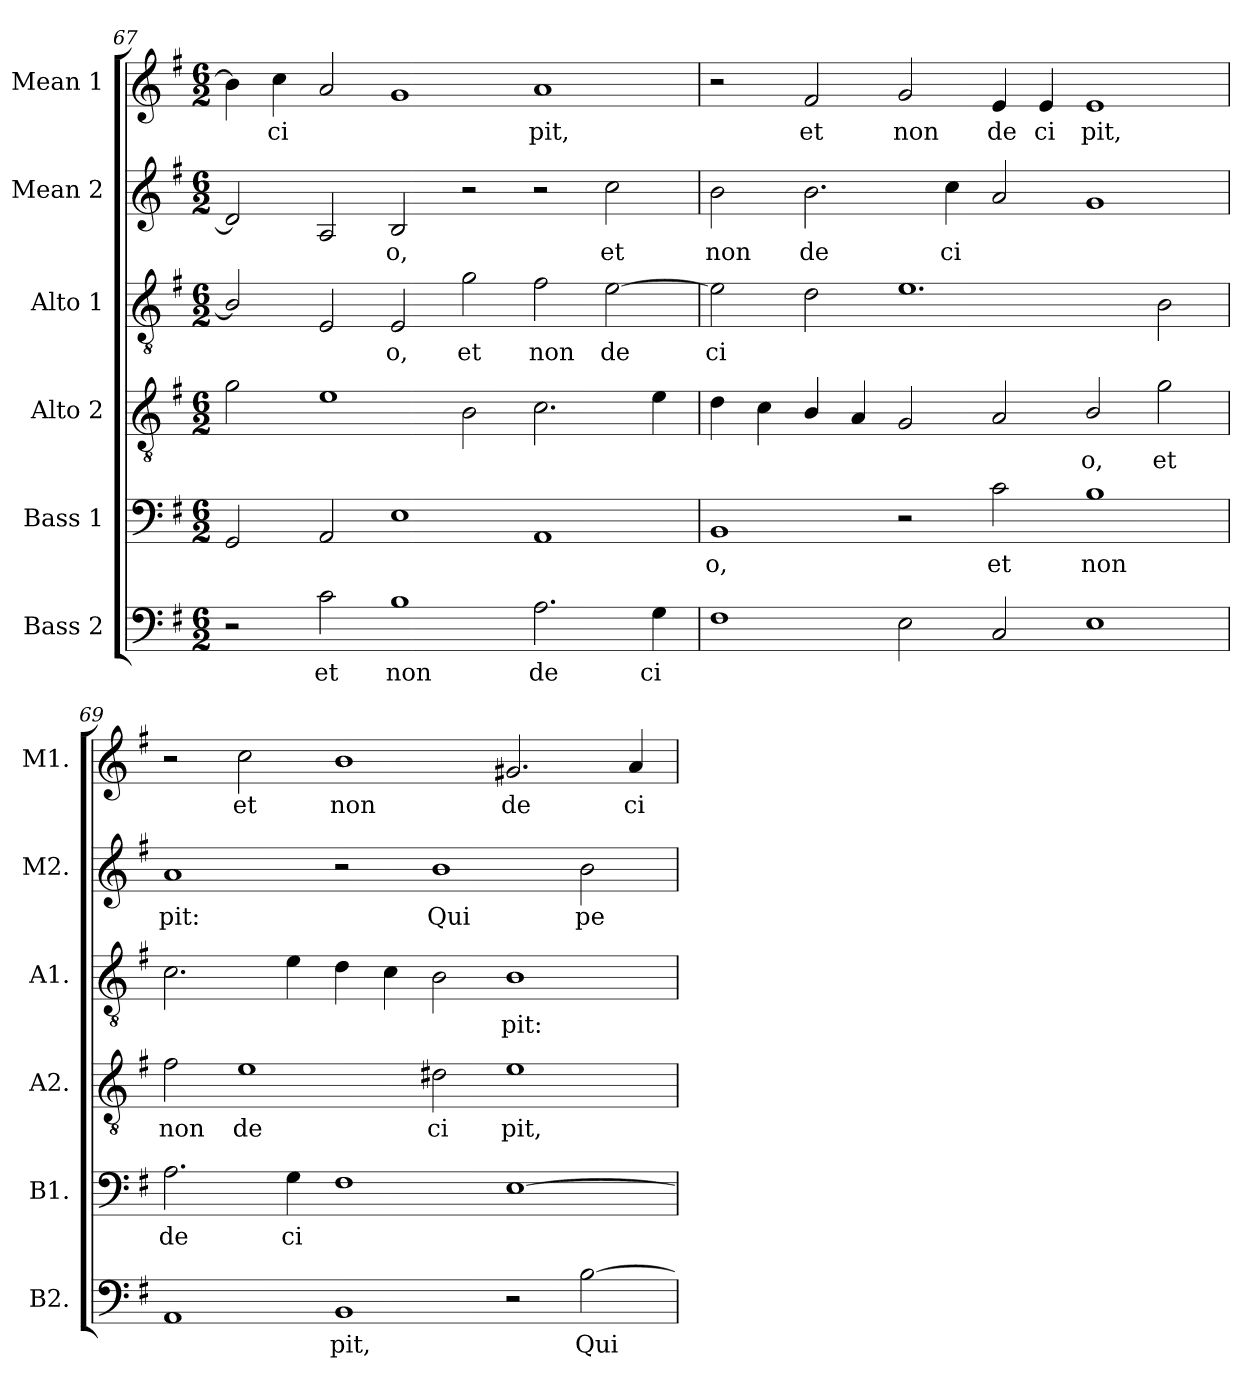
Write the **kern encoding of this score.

**kern	**text	**kern	**text	**kern	**text	**kern	**text	**kern	**text	**kern	**text
*part6	*part6	*part5	*part5	*part4	*part4	*part3	*part3	*part2	*part2	*part1	*part1
*staff6	*staff6	*staff5	*staff5	*staff4	*staff4	*staff3	*staff3	*staff2	*staff2	*staff1	*staff1
*I"Bass 2	*	*I"Bass 1	*	*I"Alto 2	*	*I"Alto 1	*	*I"Mean 2	*	*I"Mean 1	*
*I'B2.	*	*I'B1.	*	*I'A2.	*	*I'A1.	*	*I'M2.	*	*I'M1.	*
*clefF4	*	*clefF4	*	*clefGv2	*	*clefGv2	*	*clefG2	*	*clefG2	*
*	*	*	*	*ITrd7c12	*	*ITrd7c12	*	*	*	*	*
*k[f#]	*	*k[f#]	*	*k[f#]	*	*k[f#]	*	*k[f#]	*	*k[f#]	*
*G:	*	*G:	*	*G:	*	*G:	*	*G:	*	*G:	*
*M6/2	*	*M6/2	*	*M6/2	*	*M6/2	*	*M6/2	*	*M6/2	*
=67	=67	=67	=67	=67	=67	=67	=67	=67	=67	=67	=67
2r	.	2GGi/	.	2Gi\	.	2BBi/]	.	2di/]	.	4bi\]	.
!	!	!	!	!	!	!	!	!	!	!	!LO:LY:b:color=#000000
.	.	.	.	.	.	.	.	.	.	4cci\	ci
!	!LO:LY:b:color=#000000	!	!	!	!	!	!	!	!	!	!
2ci\	et	2AAi/	.	1Ei	.	2EEi/	.	2Ai/	.	2ai/	.
!	!LO:LY:b:color=#000000	!	!	!	!	!	!	!	!	!	!
!	!	!	!	!	!	!	!LO:LY:b:color=#000000	!	!	!	!
!	!	!	!	!	!	!	!	!	!LO:LY:b:color=#000000	!	!
1Bi	non	1Ei	.	.	.	2EEi/	o,	2Bi/	o,	1gi	.
!	!	!	!	!	!	!	!LO:LY:b:color=#000000	!	!	!	!
.	.	.	.	2BBi\	.	2Gi\	et	2r	.	.	.
!	!LO:LY:b:color=#000000	!	!	!	!	!	!	!	!	!	!
!	!	!	!	!	!	!	!LO:LY:b:color=#000000	!	!	!	!
!	!	!	!	!	!	!	!	!	!	!	!LO:LY:b:color=#000000
2.Ai\	de	1AAi	.	2.Ci\	.	2F#i\	non	2r	.	1ai	pit,
!	!	!	!	!	!	!	!LO:LY:b:color=#000000	!	!	!	!
!	!	!	!	!	!	!	!	!	!LO:LY:b:color=#000000	!	!
.	.	.	.	.	.	[>2Ei\	de	2cci\	et	.	.
!	!LO:LY:b:color=#000000	!	!	!	!	!	!	!	!	!	!
4Gi\	ci	.	.	4Ei\	.	.	.	.	.	.	.
=68	=68	=68	=68	=68	=68	=68	=68	=68	=68	=68	=68
!	!	!	!LO:LY:b:color=#000000	!	!	!	!	!	!	!	!
!	!	!	!	!	!	!	!LO:LY:b:color=#000000	!	!	!	!
!	!	!	!	!	!	!	!	!	!LO:LY:b:color=#000000	!	!
1F#i	.	1BBi	o,	4Di\	.	2Ei\]	ci	2bi\	non	2r	.
.	.	.	.	4Ci\	.	.	.	.	.	.	.
!	!	!	!	!	!	!	!	!	!LO:LY:b:color=#000000	!	!
!	!	!	!	!	!	!	!	!	!	!	!LO:LY:b:color=#000000
.	.	.	.	4BBi/	.	2Di\	.	2.bi\	de	2f#i/	et
.	.	.	.	4AAi/	.	.	.	.	.	.	.
!	!	!	!	!	!	!	!	!	!	!	!LO:LY:b:color=#000000
2Ei\	.	2r	.	2GGi/	.	1.Ei	.	.	.	2gi/	non
!	!	!	!	!	!	!	!	!	!LO:LY:b:color=#000000	!	!
.	.	.	.	.	.	.	.	4cci\	ci	.	.
!	!	!	!LO:LY:b:color=#000000	!	!	!	!	!	!	!	!
!	!	!	!	!	!	!	!	!	!	!	!LO:LY:b:color=#000000
2Ci/	.	2ci\	et	2AAi/	.	.	.	2ai/	.	4ei/	de
!	!	!	!	!	!	!	!	!	!	!	!LO:LY:b:color=#000000
.	.	.	.	.	.	.	.	.	.	4ei/	ci
!	!	!	!LO:LY:b:color=#000000	!	!	!	!	!	!	!	!
!	!	!	!	!	!LO:LY:b:color=#000000	!	!	!	!	!	!
!	!	!	!	!	!	!	!	!	!	!	!LO:LY:b:color=#000000
1Ei	.	1Bi	non	2BBi/	o,	.	.	1gi	.	1ei	pit,
!	!	!	!	!	!LO:LY:b:color=#000000	!	!	!	!	!	!
.	.	.	.	2Gi\	et	2BBi\	.	.	.	.	.
=69	=69	=69	=69	=69	=69	=69	=69	=69	=69	=69	=69
!	!	!	!LO:LY:b:color=#000000	!	!	!	!	!	!	!	!
!	!	!	!	!	!LO:LY:b:color=#000000	!	!	!	!	!	!
!	!	!	!	!	!	!	!	!	!LO:LY:b:color=#000000	!	!
1AAi	.	2.Ai\	de	2F#i\	non	2.Ci\	.	1ai	pit:	2r	.
!	!	!	!	!	!LO:LY:b:color=#000000	!	!	!	!	!	!
!	!	!	!	!	!	!	!	!	!	!	!LO:LY:b:color=#000000
.	.	.	.	1Ei	de	.	.	.	.	2cci\	et
!	!	!	!LO:LY:b:color=#000000	!	!	!	!	!	!	!	!
.	.	4Gi\	ci	.	.	4Ei\	.	.	.	.	.
!	!LO:LY:b:color=#000000	!	!	!	!	!	!	!	!	!	!
!	!	!	!	!	!	!	!	!	!	!	!LO:LY:b:color=#000000
1BBi	pit,	1F#i	.	.	.	4Di\	.	2r	.	1bi	non
.	.	.	.	.	.	4Ci\	.	.	.	.	.
!	!	!	!	!	!LO:LY:b:color=#000000	!	!	!	!	!	!
!	!	!	!	!	!	!	!	!	!LO:LY:b:color=#000000	!	!
.	.	.	.	2D#Xi\	ci	2BBi\	.	1bi	Qui	.	.
!	!	!	!	!	!LO:LY:b:color=#000000	!	!	!	!	!	!
!	!	!	!	!	!	!	!LO:LY:b:color=#000000	!	!	!	!
!	!	!	!	!	!	!	!	!	!	!	!LO:LY:b:color=#000000
2r	.	[>1Ei	.	1Ei	pit,	1BBi	pit:	.	.	2.g#Xi/	de
!	!LO:LY:b:color=#000000	!	!	!	!	!	!	!	!	!	!
!	!	!	!	!	!	!	!	!	!LO:LY:b:color=#000000	!	!
[>2Bi\	Qui	.	.	.	.	.	.	2bi\	pe	.	.
!	!	!	!	!	!	!	!	!	!	!	!LO:LY:b:color=#000000
.	.	.	.	.	.	.	.	.	.	4ai/	ci
=	=	=	=	=	=	=	=	=	=	=	=
*-	*-	*-	*-	*-	*-	*-	*-	*-	*-	*-	*-
